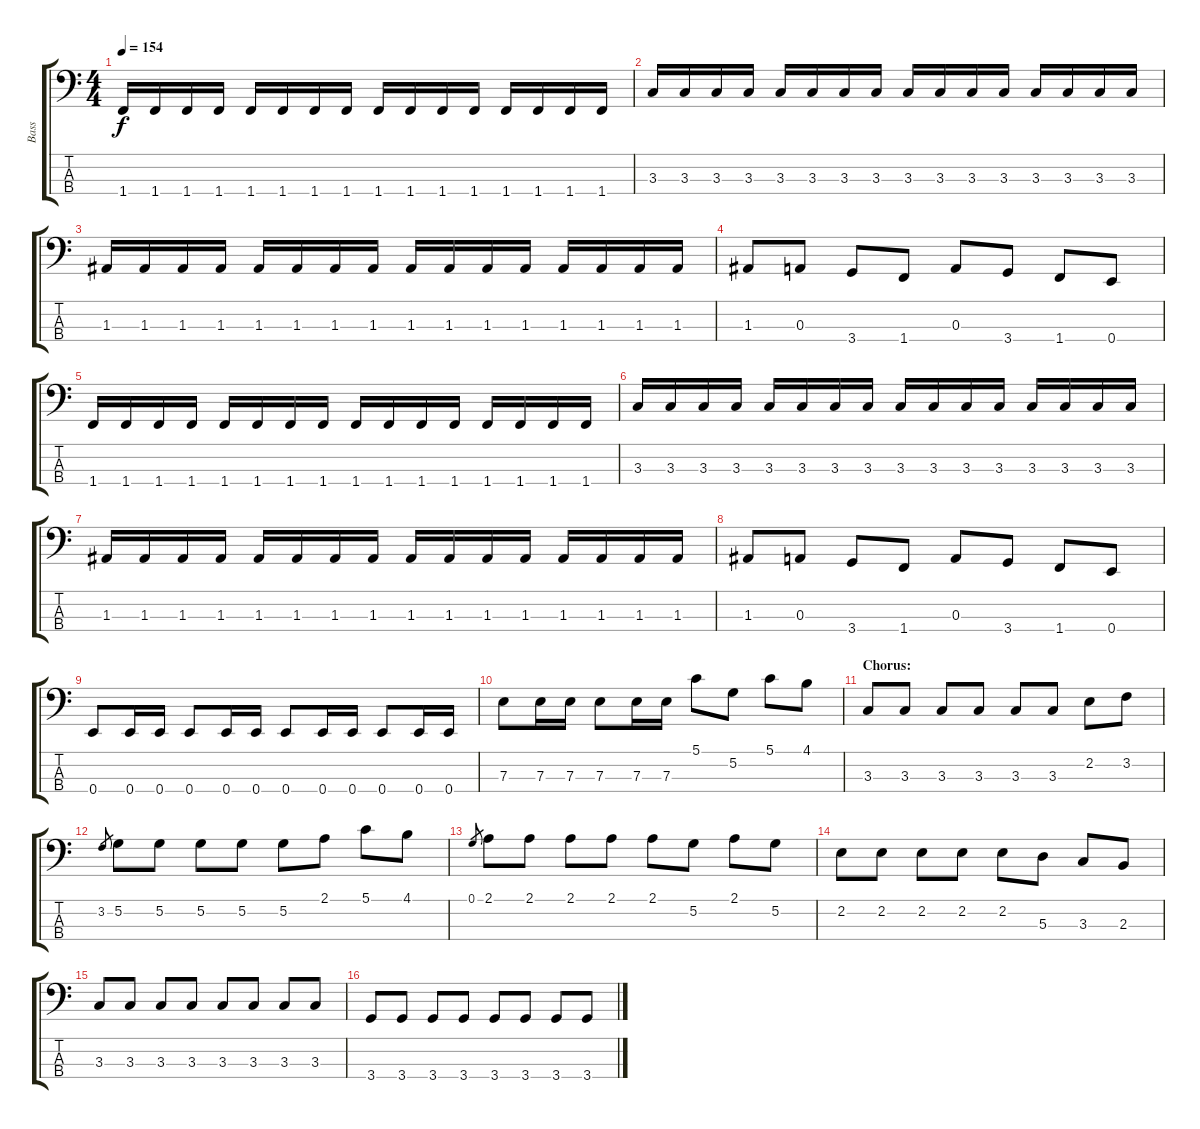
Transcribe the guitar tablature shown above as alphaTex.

\track ("Bass" "Bass") {instrument electricbasspick}
\staff {score tabs}
\tuning (G2 D2 A1 E1) {hide}
\ts (4 4)
\tempo 154
\clef f4
\ks c
1.4.16{dy f} 1.4.16 1.4.16 1.4.16 1.4.16 1.4.16 1.4.16 1.4.16 1.4.16 1.4.16 1.4.16 1.4.16 1.4.16 1.4.16 1.4.16 1.4.16 |
3.3.16 3.3.16 3.3.16 3.3.16 3.3.16 3.3.16 3.3.16 3.3.16 3.3.16 3.3.16 3.3.16 3.3.16 3.3.16 3.3.16 3.3.16 3.3.16 |
1.3.16 1.3.16 1.3.16 1.3.16 1.3.16 1.3.16 1.3.16 1.3.16 1.3.16 1.3.16 1.3.16 1.3.16 1.3.16 1.3.16 1.3.16 1.3.16 |
1.3.8 0.3.8 3.4.8 1.4.8 0.3.8 3.4.8 1.4.8 0.4.8 |
1.4.16 1.4.16 1.4.16 1.4.16 1.4.16 1.4.16 1.4.16 1.4.16 1.4.16 1.4.16 1.4.16 1.4.16 1.4.16 1.4.16 1.4.16 1.4.16 |
3.3.16 3.3.16 3.3.16 3.3.16 3.3.16 3.3.16 3.3.16 3.3.16 3.3.16 3.3.16 3.3.16 3.3.16 3.3.16 3.3.16 3.3.16 3.3.16 |
1.3.16 1.3.16 1.3.16 1.3.16 1.3.16 1.3.16 1.3.16 1.3.16 1.3.16 1.3.16 1.3.16 1.3.16 1.3.16 1.3.16 1.3.16 1.3.16 |
1.3.8 0.3.8 3.4.8 1.4.8 0.3.8 3.4.8 1.4.8 0.4.8 |
0.4.8 0.4.16 0.4.16 0.4.8 0.4.16 0.4.16 0.4.8 0.4.16 0.4.16 0.4.8 0.4.16 0.4.16 |
7.3.8 7.3.16 7.3.16 7.3.8 7.3.16 7.3.16 5.1.8 5.2.8 5.1.8 4.1.8 |
\section ("" "Chorus:")
3.3.8 3.3.8 3.3.8 3.3.8 3.3.8 3.3.8 2.2.8 3.2.8 |
3.2.8{gr} 5.2.8 5.2.8 5.2.8 5.2.8 5.2.8 2.1.8 5.1.8 4.1.8 |
0.1.8{gr} 2.1.8 2.1.8 2.1.8 2.1.8 2.1.8 5.2.8 2.1.8 5.2.8 |
2.2.8 2.2.8 2.2.8 2.2.8 2.2.8 5.3.8 3.3.8 2.3.8 |
3.3.8 3.3.8 3.3.8 3.3.8 3.3.8 3.3.8 3.3.8 3.3.8 |
3.4.8 3.4.8 3.4.8 3.4.8 3.4.8 3.4.8 3.4.8 3.4.8
